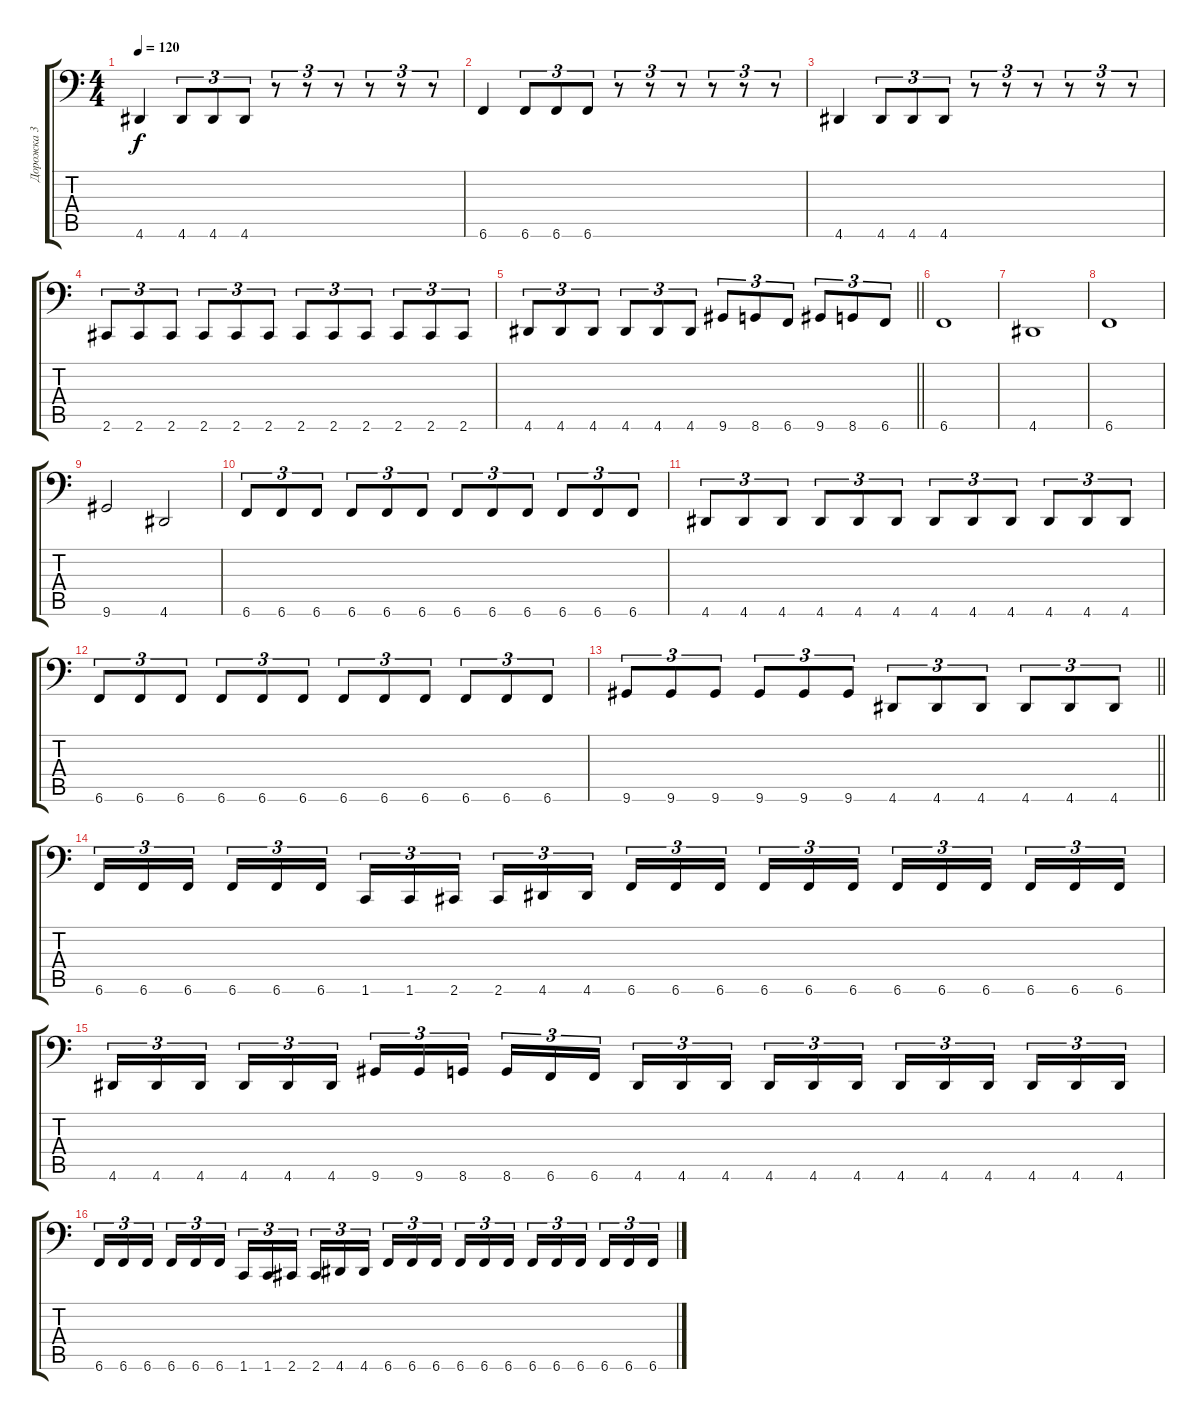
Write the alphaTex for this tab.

\track ("Дорожка 3" "Дорожка 3") {instrument electricbassfinger}
\staff {score tabs}
\tuning (Db3 Ab2 E2 B1 Gb1 B0) {hide}
\ts (4 4)
\tempo 120
\clef f4
\ks c
4.6.4{dy f} 4.6.8{tu (3 2)} 4.6.8{tu (3 2)} 4.6.8{tu (3 2)} r.8{tu (3 2)} r.8{tu (3 2)} r.8{tu (3 2)} r.8{tu (3 2)} r.8{tu (3 2)} r.8{tu (3 2)} |
6.6.4 6.6.8{tu (3 2)} 6.6.8{tu (3 2)} 6.6.8{tu (3 2)} r.8{tu (3 2)} r.8{tu (3 2)} r.8{tu (3 2)} r.8{tu (3 2)} r.8{tu (3 2)} r.8{tu (3 2)} |
4.6.4 4.6.8{tu (3 2)} 4.6.8{tu (3 2)} 4.6.8{tu (3 2)} r.8{tu (3 2)} r.8{tu (3 2)} r.8{tu (3 2)} r.8{tu (3 2)} r.8{tu (3 2)} r.8{tu (3 2)} |
2.6.8{tu (3 2)} 2.6.8{tu (3 2)} 2.6.8{tu (3 2)} 2.6.8{tu (3 2)} 2.6.8{tu (3 2)} 2.6.8{tu (3 2)} 2.6.8{tu (3 2)} 2.6.8{tu (3 2)} 2.6.8{tu (3 2)} 2.6.8{tu (3 2)} 2.6.8{tu (3 2)} 2.6.8{tu (3 2)} |
\barLineRight lightlight
4.6.8{tu (3 2)} 4.6.8{tu (3 2)} 4.6.8{tu (3 2)} 4.6.8{tu (3 2)} 4.6.8{tu (3 2)} 4.6.8{tu (3 2)} 9.6.8{tu (3 2)} 8.6.8{tu (3 2)} 6.6.8{tu (3 2)} 9.6.8{tu (3 2)} 8.6.8{tu (3 2)} 6.6.8{tu (3 2)} |
\section ("" " ")
6.6.1 |
4.6.1 |
6.6.1 |
9.6.2 4.6.2 |
6.6.8{tu (3 2)} 6.6.8{tu (3 2)} 6.6.8{tu (3 2)} 6.6.8{tu (3 2)} 6.6.8{tu (3 2)} 6.6.8{tu (3 2)} 6.6.8{tu (3 2)} 6.6.8{tu (3 2)} 6.6.8{tu (3 2)} 6.6.8{tu (3 2)} 6.6.8{tu (3 2)} 6.6.8{tu (3 2)} |
4.6.8{tu (3 2)} 4.6.8{tu (3 2)} 4.6.8{tu (3 2)} 4.6.8{tu (3 2)} 4.6.8{tu (3 2)} 4.6.8{tu (3 2)} 4.6.8{tu (3 2)} 4.6.8{tu (3 2)} 4.6.8{tu (3 2)} 4.6.8{tu (3 2)} 4.6.8{tu (3 2)} 4.6.8{tu (3 2)} |
6.6.8{tu (3 2)} 6.6.8{tu (3 2)} 6.6.8{tu (3 2)} 6.6.8{tu (3 2)} 6.6.8{tu (3 2)} 6.6.8{tu (3 2)} 6.6.8{tu (3 2)} 6.6.8{tu (3 2)} 6.6.8{tu (3 2)} 6.6.8{tu (3 2)} 6.6.8{tu (3 2)} 6.6.8{tu (3 2)} |
\barLineRight lightlight
9.6.8{tu (3 2)} 9.6.8{tu (3 2)} 9.6.8{tu (3 2)} 9.6.8{tu (3 2)} 9.6.8{tu (3 2)} 9.6.8{tu (3 2)} 4.6.8{tu (3 2)} 4.6.8{tu (3 2)} 4.6.8{tu (3 2)} 4.6.8{tu (3 2)} 4.6.8{tu (3 2)} 4.6.8{tu (3 2)} |
\section ("" " ")
6.6.16{tu (3 2)} 6.6.16{tu (3 2)} 6.6.16{tu (3 2) beam splitsecondary} 6.6.16{tu (3 2)} 6.6.16{tu (3 2)} 6.6.16{tu (3 2)} 1.6.16{tu (3 2)} 1.6.16{tu (3 2)} 2.6.16{tu (3 2) beam splitsecondary} 2.6.16{tu (3 2)} 4.6.16{tu (3 2)} 4.6.16{tu (3 2)} 6.6.16{tu (3 2)} 6.6.16{tu (3 2)} 6.6.16{tu (3 2) beam splitsecondary} 6.6.16{tu (3 2)} 6.6.16{tu (3 2)} 6.6.16{tu (3 2)} 6.6.16{tu (3 2)} 6.6.16{tu (3 2)} 6.6.16{tu (3 2) beam splitsecondary} 6.6.16{tu (3 2)} 6.6.16{tu (3 2)} 6.6.16{tu (3 2)} |
4.6.16{tu (3 2)} 4.6.16{tu (3 2)} 4.6.16{tu (3 2) beam splitsecondary} 4.6.16{tu (3 2)} 4.6.16{tu (3 2)} 4.6.16{tu (3 2)} 9.6.16{tu (3 2)} 9.6.16{tu (3 2)} 8.6.16{tu (3 2) beam splitsecondary} 8.6.16{tu (3 2)} 6.6.16{tu (3 2)} 6.6.16{tu (3 2)} 4.6.16{tu (3 2)} 4.6.16{tu (3 2)} 4.6.16{tu (3 2) beam splitsecondary} 4.6.16{tu (3 2)} 4.6.16{tu (3 2)} 4.6.16{tu (3 2)} 4.6.16{tu (3 2)} 4.6.16{tu (3 2)} 4.6.16{tu (3 2) beam splitsecondary} 4.6.16{tu (3 2)} 4.6.16{tu (3 2)} 4.6.16{tu (3 2)} |
6.6.16{tu (3 2)} 6.6.16{tu (3 2)} 6.6.16{tu (3 2) beam splitsecondary} 6.6.16{tu (3 2)} 6.6.16{tu (3 2)} 6.6.16{tu (3 2)} 1.6.16{tu (3 2)} 1.6.16{tu (3 2)} 2.6.16{tu (3 2) beam splitsecondary} 2.6.16{tu (3 2)} 4.6.16{tu (3 2)} 4.6.16{tu (3 2)} 6.6.16{tu (3 2)} 6.6.16{tu (3 2)} 6.6.16{tu (3 2) beam splitsecondary} 6.6.16{tu (3 2)} 6.6.16{tu (3 2)} 6.6.16{tu (3 2)} 6.6.16{tu (3 2)} 6.6.16{tu (3 2)} 6.6.16{tu (3 2) beam splitsecondary} 6.6.16{tu (3 2)} 6.6.16{tu (3 2)} 6.6.16{tu (3 2)}
